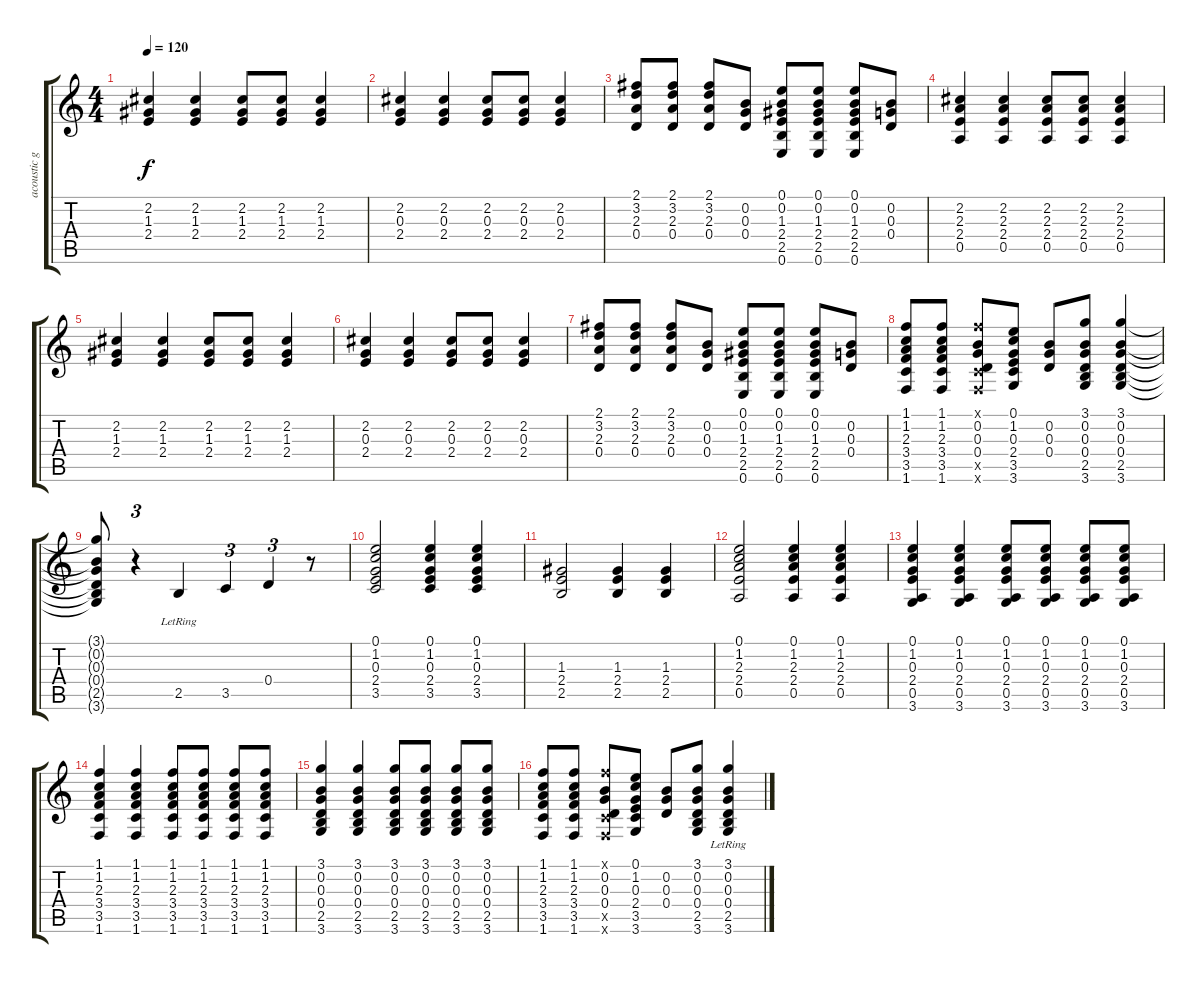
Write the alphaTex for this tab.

\track ("acoustic guit" "acoustic g") {instrument electricguitarclean}
\staff {score tabs}
\tuning (E4 B3 G3 D3 A2 E2) {hide}
\ts (4 4)
\tempo 120
\clef g2
\ks c
(2.2 1.3 2.4).4{dy f} (2.2 1.3 2.4).4 (2.2 1.3 2.4).8 (2.2 1.3 2.4).8 (2.2 1.3 2.4).4 |
(2.2 0.3 2.4).4 (2.2 0.3 2.4).4 (2.2 0.3 2.4).8 (2.2 0.3 2.4).8 (2.2 0.3 2.4).4 |
(2.1 3.2 2.3 0.4).8 (2.1 3.2 2.3 0.4).8 (2.1 3.2 2.3 0.4).8 (0.2 0.3 0.4).8 (0.1 0.2 1.3 2.4 2.5 0.6).8 (0.1 0.2 1.3 2.4 2.5 0.6).8 (0.1 0.2 1.3 2.4 2.5 0.6).8 (0.2 0.3 0.4).8 |
(2.2 2.3 2.4 0.5).4 (2.2 2.3 2.4 0.5).4 (2.2 2.3 2.4 0.5).8 (2.2 2.3 2.4 0.5).8 (2.2 2.3 2.4 0.5).4 |
(2.2 1.3 2.4).4 (2.2 1.3 2.4).4 (2.2 1.3 2.4).8 (2.2 1.3 2.4).8 (2.2 1.3 2.4).4 |
(2.2 0.3 2.4).4 (2.2 0.3 2.4).4 (2.2 0.3 2.4).8 (2.2 0.3 2.4).8 (2.2 0.3 2.4).4 |
(2.1 3.2 2.3 0.4).8 (2.1 3.2 2.3 0.4).8 (2.1 3.2 2.3 0.4).8 (0.2 0.3 0.4).8 (0.1 0.2 1.3 2.4 2.5 0.6).8 (0.1 0.2 1.3 2.4 2.5 0.6).8 (0.1 0.2 1.3 2.4 2.5 0.6).8 (0.2 0.3 0.4).8 |
(1.1 1.2 2.3 3.4 3.5 1.6).8 (1.1 1.2 2.3 3.4 3.5 1.6).8 (1.1{x} 0.2 0.3 0.4 3.5{x} 1.6{x}).8 (0.1 1.2 0.3 2.4 3.5 3.6).8 (0.2 0.3 0.4).8 (3.1 0.2 0.3 0.4 2.5 3.6).8 (3.1 0.2 0.3 0.4 2.5 3.6).4 |
(3.1{t} 0.2{t} 0.3{t} 0.4{t} 2.5{t} 3.6{t}).8 r.4{tu (3 2)} 2.5{lr}.4 3.5.4{tu (3 2)} 0.4.4{tu (3 2)} r.8 |
(0.1 1.2 0.3 2.4 3.5).2 (0.1 1.2 0.3 2.4 3.5).4 (0.1 1.2 0.3 2.4 3.5).4 |
(1.3 2.4 2.5).2 (1.3 2.4 2.5).4 (1.3 2.4 2.5).4 |
(0.1 1.2 2.3 2.4 0.5).2 (0.1 1.2 2.3 2.4 0.5).4 (0.1 1.2 2.3 2.4 0.5).4 |
(0.1 1.2 0.3 2.4 0.5 3.6).4 (0.1 1.2 0.3 2.4 0.5 3.6).4 (0.1 1.2 0.3 2.4 0.5 3.6).8 (0.1 1.2 0.3 2.4 0.5 3.6).8 (0.1 1.2 0.3 2.4 0.5 3.6).8 (0.1 1.2 0.3 2.4 0.5 3.6).8 |
(1.1 1.2 2.3 3.4 3.5 1.6).4 (1.1 1.2 2.3 3.4 3.5 1.6).4 (1.1 1.2 2.3 3.4 3.5 1.6).8 (1.1 1.2 2.3 3.4 3.5 1.6).8 (1.1 1.2 2.3 3.4 3.5 1.6).8 (1.1 1.2 2.3 3.4 3.5 1.6).8 |
(3.1 0.2 0.3 0.4 2.5 3.6).4 (3.1 0.2 0.3 0.4 2.5 3.6).4 (3.1 0.2 0.3 0.4 2.5 3.6).8 (3.1 0.2 0.3 0.4 2.5 3.6).8 (3.1 0.2 0.3 0.4 2.5 3.6).8 (3.1 0.2 0.3 0.4 2.5 3.6).8 |
(1.1 1.2 2.3 3.4 3.5 1.6).8 (1.1 1.2 2.3 3.4 3.5 1.6).8 (1.1{x} 0.2 0.3 0.4 3.5{x} 1.6{x}).8 (0.1 1.2 0.3 2.4 3.5 3.6).8 (0.2 0.3 0.4).8 (3.1 0.2 0.3 0.4 2.5 3.6).8 (3.1 0.2 0.3 0.4 2.5{lr} 3.6{lr}).4
